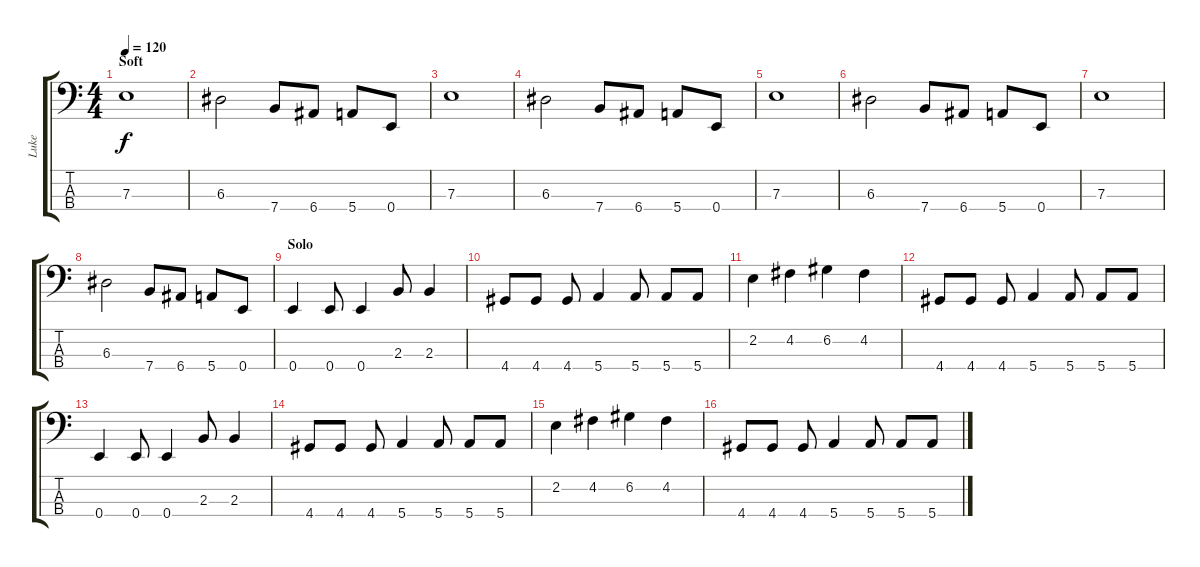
\track ("Luke" "Luke") {instrument electricbassfinger}
\staff {score tabs}
\tuning (G2 D2 A1 E1) {hide}
\ts (4 4)
\section ("" "Soft")
\tempo 120
\clef f4
\ks c
7.3.1{dy f} |
6.3.2 7.4.8 6.4.8 5.4.8 0.4.8 |
7.3.1 |
6.3.2 7.4.8 6.4.8 5.4.8 0.4.8 |
7.3.1 |
6.3.2 7.4.8 6.4.8 5.4.8 0.4.8 |
7.3.1 |
6.3.2 7.4.8 6.4.8 5.4.8 0.4.8 |
\section ("" "Solo")
0.4.4 0.4.8 0.4.4 2.3.8 2.3.4 |
4.4.8 4.4.8 4.4.8 5.4.4 5.4.8 5.4.8 5.4.8 |
2.2.4 4.2.4 6.2.4 4.2.4 |
4.4.8 4.4.8 4.4.8 5.4.4 5.4.8 5.4.8 5.4.8 |
0.4.4 0.4.8 0.4.4 2.3.8 2.3.4 |
4.4.8 4.4.8 4.4.8 5.4.4 5.4.8 5.4.8 5.4.8 |
2.2.4 4.2.4 6.2.4 4.2.4 |
4.4.8 4.4.8 4.4.8 5.4.4 5.4.8 5.4.8 5.4.8
